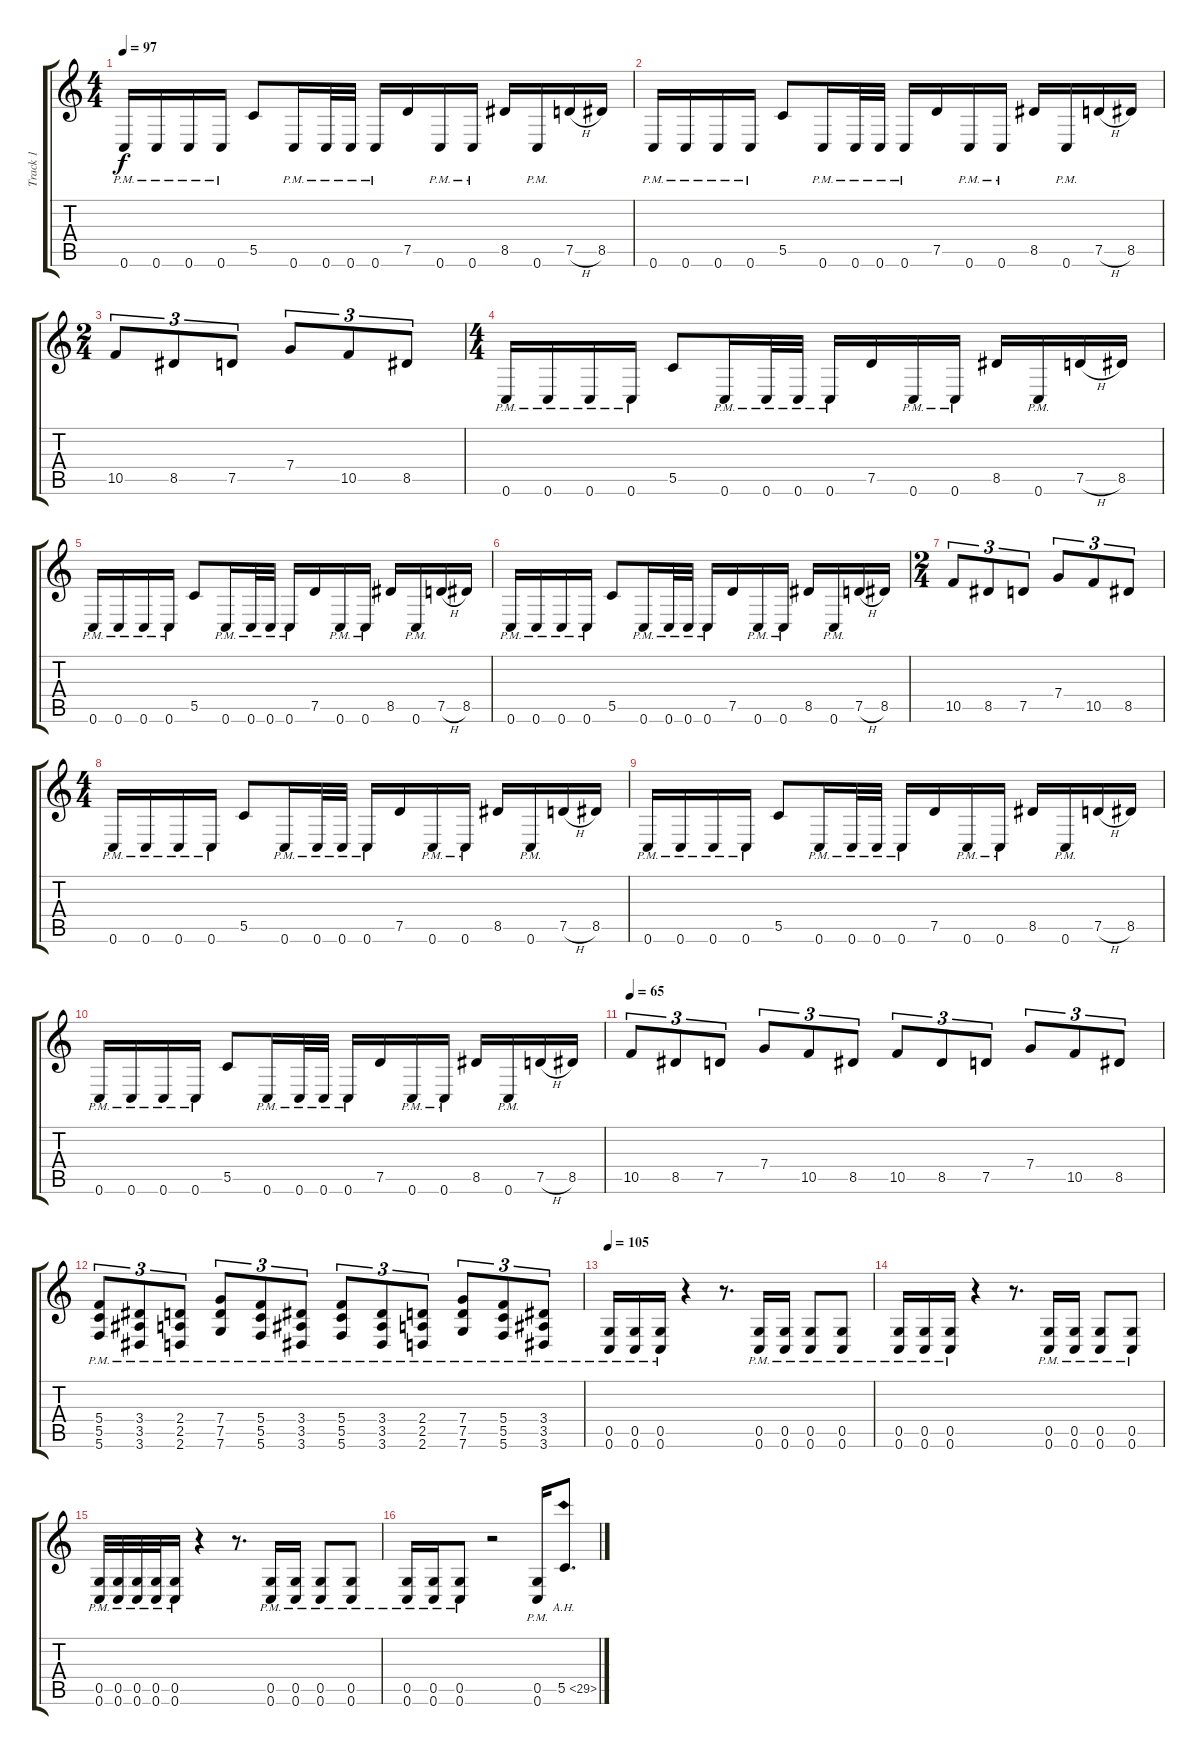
\track ("Track 1" "Track 1") {instrument overdrivenguitar}
\staff {score tabs}
\tuning (D4 A3 F3 C3 G2 C2) {hide}
\ts (4 4)
\tempo 97
\clef g2
\ks c
0.6{pm}.16{dy f} 0.6{pm}.16 0.6{pm}.16 0.6{pm}.16 5.5.8 0.6{pm}.16 0.6{pm}.32 0.6{pm}.32 0.6{pm}.16 7.5.16 0.6{pm}.16 0.6{pm}.16 8.5.16 0.6{pm}.16 7.5{h}.16 8.5.16 |
0.6{pm}.16 0.6{pm}.16 0.6{pm}.16 0.6{pm}.16 5.5.8 0.6{pm}.16 0.6{pm}.32 0.6{pm}.32 0.6{pm}.16 7.5.16 0.6{pm}.16 0.6{pm}.16 8.5.16 0.6{pm}.16 7.5{h}.16 8.5.16 |
\ts (2 4)
10.5.8{tu (3 2)} 8.5.8{tu (3 2)} 7.5.8{tu (3 2)} 7.4.8{tu (3 2)} 10.5.8{tu (3 2)} 8.5.8{tu (3 2)} |
\ts (4 4)
0.6{pm}.16 0.6{pm}.16 0.6{pm}.16 0.6{pm}.16 5.5.8 0.6{pm}.16 0.6{pm}.32 0.6{pm}.32 0.6{pm}.16 7.5.16 0.6{pm}.16 0.6{pm}.16 8.5.16 0.6{pm}.16 7.5{h}.16 8.5.16 |
0.6{pm}.16 0.6{pm}.16 0.6{pm}.16 0.6{pm}.16 5.5.8 0.6{pm}.16 0.6{pm}.32 0.6{pm}.32 0.6{pm}.16 7.5.16 0.6{pm}.16 0.6{pm}.16 8.5.16 0.6{pm}.16 7.5{h}.16 8.5.16 |
0.6{pm}.16 0.6{pm}.16 0.6{pm}.16 0.6{pm}.16 5.5.8 0.6{pm}.16 0.6{pm}.32 0.6{pm}.32 0.6{pm}.16 7.5.16 0.6{pm}.16 0.6{pm}.16 8.5.16 0.6{pm}.16 7.5{h}.16 8.5.16 |
\ts (2 4)
10.5.8{tu (3 2)} 8.5.8{tu (3 2)} 7.5.8{tu (3 2)} 7.4.8{tu (3 2)} 10.5.8{tu (3 2)} 8.5.8{tu (3 2)} |
\ts (4 4)
0.6{pm}.16 0.6{pm}.16 0.6{pm}.16 0.6{pm}.16 5.5.8 0.6{pm}.16 0.6{pm}.32 0.6{pm}.32 0.6{pm}.16 7.5.16 0.6{pm}.16 0.6{pm}.16 8.5.16 0.6{pm}.16 7.5{h}.16 8.5.16 |
0.6{pm}.16 0.6{pm}.16 0.6{pm}.16 0.6{pm}.16 5.5.8 0.6{pm}.16 0.6{pm}.32 0.6{pm}.32 0.6{pm}.16 7.5.16 0.6{pm}.16 0.6{pm}.16 8.5.16 0.6{pm}.16 7.5{h}.16 8.5.16 |
0.6{pm}.16 0.6{pm}.16 0.6{pm}.16 0.6{pm}.16 5.5.8 0.6{pm}.16 0.6{pm}.32 0.6{pm}.32 0.6{pm}.16 7.5.16 0.6{pm}.16 0.6{pm}.16 8.5.16 0.6{pm}.16 7.5{h}.16 8.5.16 |
\tempo 65
10.5.8{tu (3 2)} 8.5.8{tu (3 2)} 7.5.8{tu (3 2)} 7.4.8{tu (3 2)} 10.5.8{tu (3 2)} 8.5.8{tu (3 2)} 10.5.8{tu (3 2)} 8.5.8{tu (3 2)} 7.5.8{tu (3 2)} 7.4.8{tu (3 2)} 10.5.8{tu (3 2)} 8.5.8{tu (3 2)} |
(5.4{pm} 5.5{pm} 5.6{pm}).8{tu (3 2)} (3.4{pm} 3.5{pm} 3.6{pm}).8{tu (3 2)} (2.4{pm} 2.5{pm} 2.6{pm}).8{tu (3 2)} (7.4{pm} 7.5{pm} 7.6{pm}).8{tu (3 2)} (5.4{pm} 5.5{pm} 5.6{pm}).8{tu (3 2)} (3.4{pm} 3.5{pm} 3.6{pm}).8{tu (3 2)} (5.4{pm} 5.5{pm} 5.6{pm}).8{tu (3 2)} (3.4{pm} 3.5{pm} 3.6{pm}).8{tu (3 2)} (2.4{pm} 2.5{pm} 2.6{pm}).8{tu (3 2)} (7.4{pm} 7.5{pm} 7.6{pm}).8{tu (3 2)} (5.4{pm} 5.5{pm} 5.6{pm}).8{tu (3 2)} (3.4{pm} 3.5{pm} 3.6{pm}).8{tu (3 2)} |
\tempo 105
(0.5{pm} 0.6{pm}).16 (0.5{pm} 0.6{pm}).16 (0.5{pm} 0.6{pm}).16 r.4 r.8{d} (0.5{pm} 0.6{pm}).16 (0.5{pm} 0.6{pm}).16 (0.5{pm} 0.6{pm}).8 (0.5{pm} 0.6{pm}).8 |
(0.5{pm} 0.6{pm}).16 (0.5{pm} 0.6{pm}).16 (0.5{pm} 0.6{pm}).16 r.4 r.8{d} (0.5{pm} 0.6{pm}).16 (0.5{pm} 0.6{pm}).16 (0.5{pm} 0.6{pm}).8 (0.5{pm} 0.6{pm}).8 |
(0.5{pm} 0.6{pm}).32 (0.5{pm} 0.6{pm}).32 (0.5{pm} 0.6{pm}).32 (0.5{pm} 0.6{pm}).32 (0.5{pm} 0.6{pm}).16 r.4 r.8{d} (0.5{pm} 0.6{pm}).16 (0.5{pm} 0.6{pm}).16 (0.5{pm} 0.6{pm}).8 (0.5{pm} 0.6{pm}).8 |
(0.5{pm} 0.6{pm}).16 (0.5{pm} 0.6{pm}).16 (0.5{pm} 0.6{pm}).8 r.2 (0.5{pm} 0.6{pm}).16 5.5{ah 24}.8{d}
